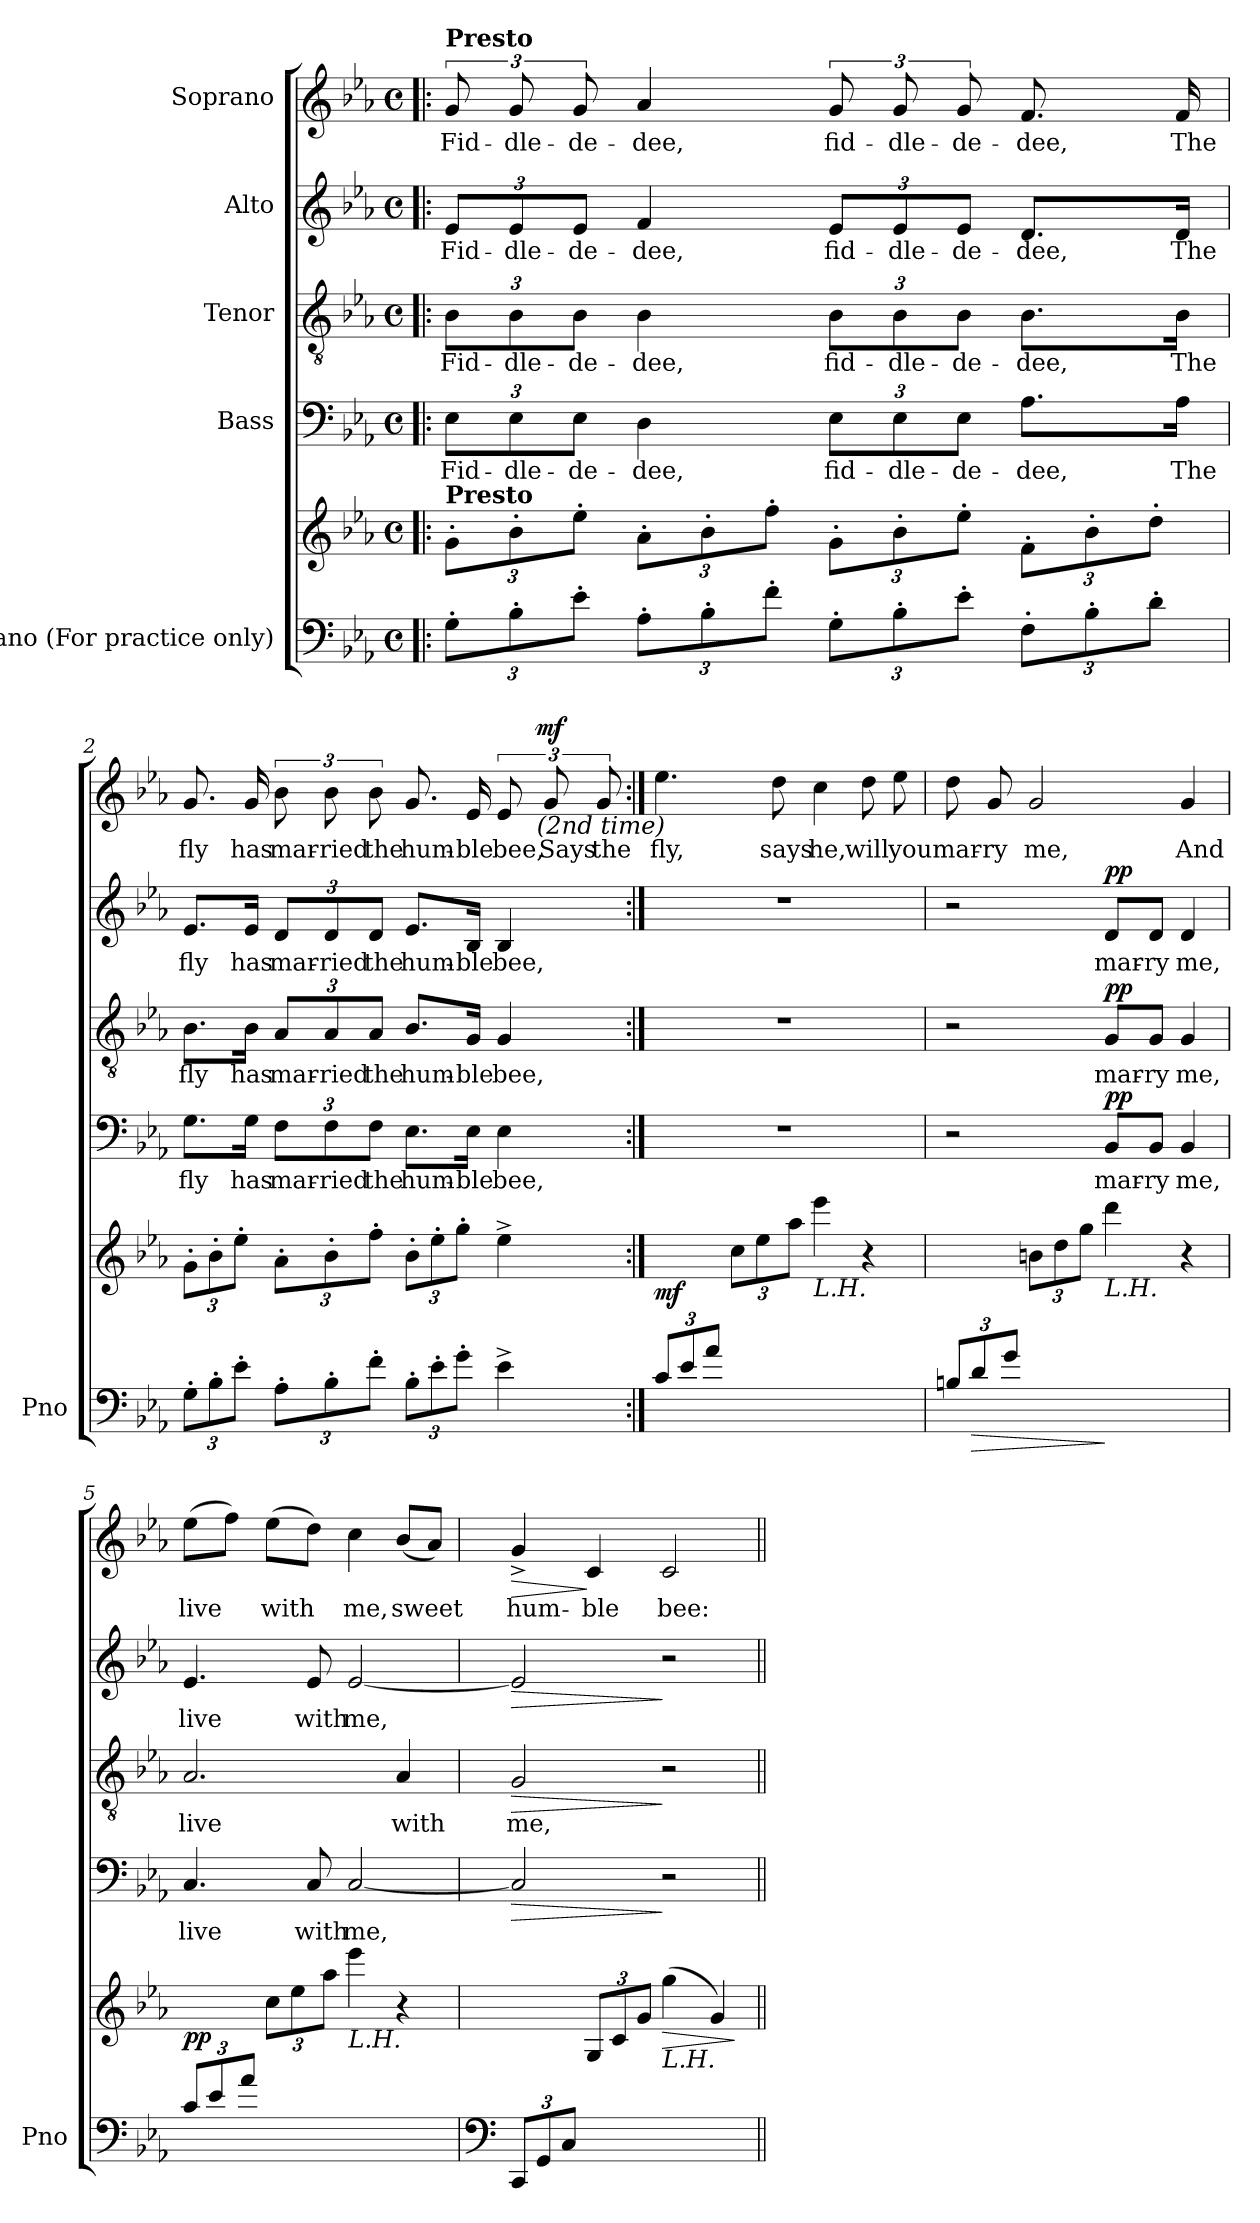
**kern	**kern	**dynam	**kern	**text	**dynam	**kern	**text	**dynam	**kern	**text	**dynam	**kern	**text	**dynam
*part5	*part5	*part5	*part4	*part4	*part4	*part3	*part3	*part3	*part2	*part2	*part2	*part1	*part1	*part1
*staff6	*staff5	*staff5/6	*staff4	*staff4	*staff4	*staff3	*staff3	*staff3	*staff2	*staff2	*staff2	*staff1	*staff1	*staff1
*I"Piano (For practice only)	*	*	*I"Bass	*	*	*I"Tenor	*	*	*I"Alto	*	*	*I"Soprano	*	*
*I'Pno	*	*	*	*	*	*	*	*	*	*	*	*	*	*
*clefF4	*clefG2	*	*clefF4	*	*	*clefGv2	*	*	*clefG2	*	*	*clefG2	*	*
*k[b-e-a-]	*k[b-e-a-]	*	*k[b-e-a-]	*	*	*k[b-e-a-]	*	*	*k[b-e-a-]	*	*	*k[b-e-a-]	*	*
*M4/4	*M4/4	*	*M4/4	*	*	*M4/4	*	*	*M4/4	*	*	*M4/4	*	*
*met(c)	*met(c)	*	*met(c)	*	*	*met(c)	*	*	*met(c)	*	*	*met(c)	*	*
*MM160	*MM160	*	*MM160	*	*	*MM160	*	*	*MM160	*	*	*MM160	*	*
*Xbrackettup	*Xbrackettup	*	*	*	*	*	*	*	*	*	*	*	*	*
=1!|:	=1!|:	=1!|:	=1!|:	=1!|:	=1!|:	=1!|:	=1!|:	=1!|:	=1!|:	=1!|:	=1!|:	=1!|:	=1!|:	=1!|:
!	!	!	!	!	!	!	!	!	!	!	!	!LO:TX:a:B:t=Presto	!	!
!	!LO:TX:a:B:t=Presto	!	!	!	!	!	!	!	!	!	!	!	!	!
!	!	!LO:DY:b	!	!LO:LY:b	!	!	!LO:LY:b	!	!	!LO:LY:b	!	!	!LO:LY:b	!
!	!	!LO:DY:n=1:b	!	!	!	!	!	!	!	!	!	!	!	!
!	!	!LO:DY:n=2:b	!	!	!LO:DY:a	!	!	!	!	!	!	!	!	!
!	!	!	!	!	!LO:DY:n=1:a	!	!	!	!	!	!	!	!	!
!	!	!	!	!	!LO:DY:n=2:a	!	!	!	!	!	!	!	!	!
!	!	!	!	!	!LO:DY:n=3:a	!	!	!LO:DY:a	!	!	!	!	!	!
!	!	!	!	!	!	!	!	!LO:DY:n=1:a	!	!	!	!	!	!
!	!	!	!	!	!	!	!	!LO:DY:n=2:a	!	!	!	!	!	!
!	!	!	!	!	!	!	!	!LO:DY:n=3:a	!	!	!LO:DY:a	!	!	!
!	!	!	!	!	!	!	!	!	!	!	!LO:DY:n=1:a	!	!	!
!	!	!	!	!	!	!	!	!	!	!	!LO:DY:n=2:a	!	!	!
!	!	!	!	!	!	!	!	!	!	!	!LO:DY:n=3:a	!	!	!LO:DY:a
!	!	!	!	!	!	!	!	!	!	!	!	!	!	!LO:DY:n=1:a
!	!	!	!	!	!	!	!	!	!	!	!	!	!	!LO:DY:n=2:a
!	!	!	!	!	!	!	!	!	!	!	!	!	!	!LO:DY:n=3:a
12G'\L	12g'\L	other-dynamics f other-dynamics	12E-\L	Fid-	other-dynamics f other-dynamics pp	12B-\L	Fid-	other-dynamics f other-dynamics pp	12e-/L	Fid-	other-dynamics f other-dynamics pp	12g/	Fid-	other-dynamics f other-dynamics pp
!	!	!	!	!LO:LY:b	!	!	!LO:LY:b	!	!	!LO:LY:b	!	!	!LO:LY:b	!
12B-'\	12b-'\	.	12E-\	-dle-	.	12B-\	-dle-	.	12e-/	-dle-	.	12g/	-dle-	.
!	!	!LO:DY:n=3:b	!	!LO:LY:b	!	!	!LO:LY:b	!	!	!LO:LY:b	!	!	!LO:LY:b	!
!	!	!LO:DY:n=4:b	!	!	!	!	!	!	!	!	!	!	!	!
12e-'\J	12ee-'\J	other-dynamics pp	12E-\J	-de-	.	12B-\J	-de-	.	12e-/J	-de-	.	12g/	-de-	.
!	!	!	!	!LO:LY:b	!	!	!LO:LY:b	!	!	!LO:LY:b	!	!	!LO:LY:b	!
12A-'\L	12a-'\L	.	4D\	-dee,	.	4B-\	-dee,	.	4f/	-dee,	.	4a-/	-dee,	.
12B-'\	12b-'\	.	.	.	.	.	.	.	.	.	.	.	.	.
12f'\J	12ff'\J	.	.	.	.	.	.	.	.	.	.	.	.	.
!	!	!	!	!LO:LY:b	!	!	!LO:LY:b	!	!	!LO:LY:b	!	!	!LO:LY:b	!
12G'\L	12g'\L	.	12E-\L	fid-	.	12B-\L	fid-	.	12e-/L	fid-	.	12g/	fid-	.
!	!	!	!	!LO:LY:b	!	!	!LO:LY:b	!	!	!LO:LY:b	!	!	!LO:LY:b	!
12B-'\	12b-'\	.	12E-\	-dle-	.	12B-\	-dle-	.	12e-/	-dle-	.	12g/	-dle-	.
!	!	!	!	!LO:LY:b	!	!	!LO:LY:b	!	!	!LO:LY:b	!	!	!LO:LY:b	!
12e-'\J	12ee-'\J	.	12E-\J	-de-	.	12B-\J	-de-	.	12e-/J	-de-	.	12g/	-de-	.
!	!	!	!	!LO:LY:b	!	!	!LO:LY:b	!	!	!LO:LY:b	!	!	!LO:LY:b	!
12F'\L	12f'\L	.	8.A-\L	-dee,	.	8.B-\L	-dee,	.	8.d/L	-dee,	.	8.f/	-dee,	.
12B-'\	12b-'\	.	.	.	.	.	.	.	.	.	.	.	.	.
12d'\J	12dd'\J	.	.	.	.	.	.	.	.	.	.	.	.	.
!	!	!	!	!LO:LY:b	!	!	!LO:LY:b	!	!	!LO:LY:b	!	!	!LO:LY:b	!
.	.	.	16A-\Jk	The	.	16B-\Jk	The	.	16d/Jk	The	.	16f/	The	.
=2	=2	=2	=2	=2	=2	=2	=2	=2	=2	=2	=2	=2	=2	=2
!	!	!	!	!LO:LY:b	!	!	!LO:LY:b	!	!	!LO:LY:b	!	!	!LO:LY:b	!
12G'\L	12g'\L	.	8.G\L	fly	.	8.B-\L	fly	.	8.e-/L	fly	.	8.g/	fly	.
12B-'\	12b-'\	.	.	.	.	.	.	.	.	.	.	.	.	.
12e-'\J	12ee-'\J	.	.	.	.	.	.	.	.	.	.	.	.	.
!	!	!	!	!LO:LY:b	!	!	!LO:LY:b	!	!	!LO:LY:b	!	!	!LO:LY:b	!
.	.	.	16G\Jk	has	.	16B-\Jk	has	.	16e-/Jk	has	.	16g/	has	.
!	!	!	!	!LO:LY:b	!	!	!LO:LY:b	!	!	!LO:LY:b	!	!	!LO:LY:b	!
12A-'\L	12a-'\L	.	12F\L	mar-	.	12A-/L	mar-	.	12d/L	mar-	.	12b-\	mar-	.
!	!	!	!	!LO:LY:b	!	!	!LO:LY:b	!	!	!LO:LY:b	!	!	!LO:LY:b	!
12B-'\	12b-'\	.	12F\	-ried	.	12A-/	-ried	.	12d/	-ried	.	12b-\	-ried	.
!	!	!	!	!LO:LY:b	!	!	!LO:LY:b	!	!	!LO:LY:b	!	!	!LO:LY:b	!
12f'\J	12ff'\J	.	12F\J	the	.	12A-/J	the	.	12d/J	the	.	12b-\	the	.
!	!	!	!	!LO:LY:b	!	!	!LO:LY:b	!	!	!LO:LY:b	!	!	!LO:LY:b	!
12B-'\L	12b-'\L	.	8.E-\L	hum-	.	8.B-/L	hum-	.	8.e-/L	hum-	.	8.g/	hum-	.
12e-'\	12ee-'\	.	.	.	.	.	.	.	.	.	.	.	.	.
12g'\J	12gg'\J	.	.	.	.	.	.	.	.	.	.	.	.	.
!	!	!	!	!LO:LY:b	!	!	!LO:LY:b	!	!	!LO:LY:b	!	!	!LO:LY:b	!
.	.	.	16E-\Jk	-ble	.	16G/Jk	-ble	.	16B-/Jk	-ble	.	16e-/	-ble	.
!	!	!	!	!LO:LY:b	!	!	!LO:LY:b	!	!	!LO:LY:b	!	!	!LO:LY:b	!
4e-^\	4ee-^\	.	4E-\	bee,	.	4G/	bee,	.	4B-/	bee,	.	12e-/	bee,	.
!	!	!	!	!	!	!	!	!	!	!	!	!LO:TX:b:i:t=(2nd time)	!	!
!	!	!	!	!	!	!	!	!	!	!	!	!	!LO:LY:b	!LO:DY:a
.	.	.	.	.	.	.	.	.	.	.	.	12g!/	Says	mf
!	!	!	!	!	!	!	!	!	!	!	!	!	!LO:LY:b	!
.	.	.	.	.	.	.	.	.	.	.	.	12g!/	the	.
!!LO:LB:g=z
=3:|!	=3:|!	=3:|!	=3:|!	=3:|!	=3:|!	=3:|!	=3:|!	=3:|!	=3:|!	=3:|!	=3:|!	=3:|!	=3:|!	=3:|!
*brackettup	*	*	*	*	*	*	*	*	*	*	*	*	*	*
*^	*	*	*	*	*	*	*	*	*	*	*	*	*	*
!	!	!	!LO:DY:b	!	!	!	!	!	!	!	!	!	!	!LO:LY:b	!
(12c/L	1ryy	4ryy	mf	1r	.	.	1r	.	.	1r	.	.	4.ee-\	fly,	.
12e-/	.	.	.	.	.	.	.	.	.	.	.	.	.	.	.
12a-/J	.	.	.	.	.	.	.	.	.	.	.	.	.	.	.
*	*	*brackettup	*	*	*	*	*	*	*	*	*	*	*	*	*
2.ryy	.	12cc\L	.	.	.	.	.	.	.	.	.	.	.	.	.
.	.	12ee-\	.	.	.	.	.	.	.	.	.	.	.	.	.
!	!	!	!	!	!	!	!	!	!	!	!	!	!	!LO:LY:b	!
.	.	.	.	.	.	.	.	.	.	.	.	.	8dd\	says	.
.	.	12aa-\J	.	.	.	.	.	.	.	.	.	.	.	.	.
!	!	!LO:TX:b:i:t=L.H.	!	!	!	!	!	!	!	!	!	!	!	!	!
!	!	!	!	!	!	!	!	!	!	!	!	!	!	!LO:LY:b	!
.	.	4eee-\)	.	.	.	.	.	.	.	.	.	.	4cc\	he,	.
!	!	!	!	!	!	!	!	!	!	!	!	!	!	!LO:LY:b	!
.	.	4r	.	.	.	.	.	.	.	.	.	.	8dd\	will	.
!	!	!	!	!	!	!	!	!	!	!	!	!	!	!LO:LY:b	!
.	.	.	.	.	.	.	.	.	.	.	.	.	8ee-\	you	.
=4	=4	=4	=4	=4	=4	=4	=4	=4	=4	=4	=4	=4	=4	=4	=4
!	!	!	!	!	!	!	!	!	!	!	!	!	!	!LO:LY:b	!
(12Bn/L	1ryy	4ryy	.	2r	.	.	2r	.	.	2r	.	.	8dd\	mar-	.
!	!	!	!LO:HP:b=2	!	!	!	!	!	!	!	!	!	!	!	!
12d/	.	.	>	.	.	.	.	.	.	.	.	.	.	.	.
!	!	!	!	!	!	!	!	!	!	!	!	!	!	!LO:LY:b	!
.	.	.	.	.	.	.	.	.	.	.	.	.	8g/	-ry	.
12g/J	.	.	.	.	.	.	.	.	.	.	.	.	.	.	.
!	!	!	!	!	!	!	!	!	!	!	!	!	!	!LO:LY:b	!
2.ryy	.	12bn\L	.	.	.	.	.	.	.	.	.	.	2g/	me,	.
.	.	12dd\	.	.	.	.	.	.	.	.	.	.	.	.	.
.	.	12gg\J	.	.	.	.	.	.	.	.	.	.	.	.	.
!	!	!LO:TX:b:i:t=L.H.	!	!	!	!	!	!	!	!	!	!	!	!	!
!	!	!	!	!	!LO:LY:b	!LO:DY:a	!	!LO:LY:b	!LO:DY:a	!	!LO:LY:b	!LO:DY:a	!	!	!
.	.	4ddd\)	]	8BB-/L	mar-	pp	8G/L	mar-	pp	8d/L	mar-	pp	.	.	.
!	!	!	!	!	!LO:LY:b	!	!	!LO:LY:b	!	!	!LO:LY:b	!	!	!	!
.	.	.	.	8BB-/J	-ry	.	8G/J	-ry	.	8d/J	-ry	.	.	.	.
!	!	!	!	!	!LO:LY:b	!	!	!LO:LY:b	!	!	!LO:LY:b	!	!	!LO:LY:b	!
.	.	4r	.	4BB-/	me,	.	4G/	me,	.	4d/	me,	.	4g/	And	.
=5	=5	=5	=5	=5	=5	=5	=5	=5	=5	=5	=5	=5	=5	=5	=5
*Xbrackettup	*	*	*	*	*	*	*	*	*	*	*	*	*	*	*
!	!	!	!LO:DY:b	!	!LO:LY:b	!	!	!LO:LY:b	!	!	!LO:LY:b	!	!	!LO:LY:b	!
(12c/L	1ryy	4ryy	pp	4.C/	live	.	2.A-/	live	.	4.e-/	live	.	(8ee-\L	live	.
12e-/	.	.	.	.	.	.	.	.	.	.	.	.	.	.	.
.	.	.	.	.	.	.	.	.	.	.	.	.	8ff\J)	.	.
12a-/J	.	.	.	.	.	.	.	.	.	.	.	.	.	.	.
*	*	*Xbrackettup	*	*	*	*	*	*	*	*	*	*	*	*	*
!	!	!	!	!	!	!	!	!	!	!	!	!	!	!LO:LY:b	!
2.ryy	.	12cc\L	.	.	.	.	.	.	.	.	.	.	(8ee-\L	with	.
.	.	12ee-\	.	.	.	.	.	.	.	.	.	.	.	.	.
!	!	!	!	!	!LO:LY:b	!	!	!	!	!	!LO:LY:b	!	!	!	!
.	.	.	.	8C/	with	.	.	.	.	8e-/	with	.	8dd\J)	.	.
.	.	12aa-\J	.	.	.	.	.	.	.	.	.	.	.	.	.
!	!	!LO:TX:b:i:t=L.H.	!	!	!	!	!	!	!	!	!	!	!	!	!
!	!	!	!	!	!LO:LY:b	!	!	!	!	!	!LO:LY:b	!	!	!LO:LY:b	!
.	.	4eee-\)	.	[2C/	me,	.	.	.	.	[2e-/	me,	.	4cc\	me,	.
!	!	!	!	!	!	!	!	!LO:LY:b	!	!	!	!	!	!LO:LY:b	!
.	.	4r	.	.	.	.	4A-/	with	.	.	.	.	(8b-/L	sweet	.
.	.	.	.	.	.	.	.	.	.	.	.	.	8a-/J)	.	.
=6	=6	=6	=6	=6	=6	=6	=6	=6	=6	=6	=6	=6	=6	=6	=6
*clefF4	*	*	*	*	*	*	*	*	*	*	*	*	*	*	*
!	!	!	!	!	!	!LO:HP:b	!	!LO:LY:b	!LO:HP:b	!	!	!LO:HP:b	!	!LO:LY:b	!LO:HP:b
(>12CC/L	1ryy	4ryy	.	2C/]	.	>	2G/	me,	>	2e-/]	.	>	4g^>/	hum-	>
12GG/	.	.	.	.	.	.	.	.	.	.	.	.	.	.	.
12C/J	.	.	.	.	.	.	.	.	.	.	.	.	.	.	.
!	!	!	!	!	!	!	!	!	!	!	!	!	!	!LO:LY:b	!
2.ryy	.	12G/L	.	.	.	.	.	.	.	.	.	.	4c/	-ble	]
.	.	12c/	.	.	.	.	.	.	.	.	.	.	.	.	.
.	.	12g/J)	.	.	.	.	.	.	.	.	.	.	.	.	.
!	!	!LO:TX:b:i:t=L.H.	!	!	!	!	!	!	!	!	!	!	!	!	!
!	!	!	!LO:HP:b	!	!	!	!	!	!	!	!	!	!	!LO:LY:b	!
.	.	(4gg\	>	2r	.	]	2r	.	]	2r	.	]	2c/	bee:	.
.	.	4g/)	.	.	.	.	.	.	.	.	.	.	.	.	.
*v	*v	*	*	*	*	*	*	*	*	*	*	*	*	*	*
.	.	]	.	.	.	.	.	.	.	.	.	.	.	.
=||	=||	=||	=||	=||	=||	=||	=||	=||	=||	=||	=||	=||	=||	=||
*-	*-	*-	*-	*-	*-	*-	*-	*-	*-	*-	*-	*-	*-	*-
